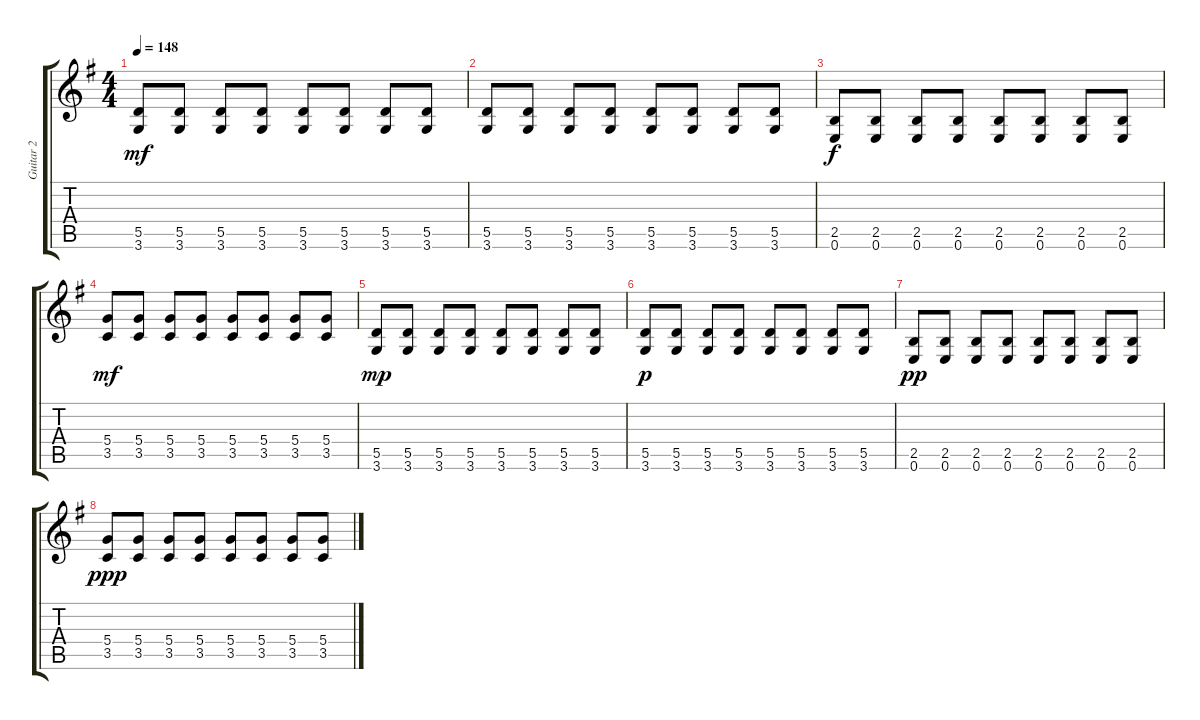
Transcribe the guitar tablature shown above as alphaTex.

\track ("Guitar 2" "Guitar 2") {instrument electricguitarmuted}
\staff {score tabs}
\tuning (E4 B3 G3 D3 A2 E2) {hide}
\ts (4 4)
\tempo 148
\clef g2
\ks g
(5.5 3.6).8{dy mf} (5.5 3.6).8 (5.5 3.6).8 (5.5 3.6).8 (5.5 3.6).8 (5.5 3.6).8 (5.5 3.6).8 (5.5 3.6).8 |
(5.5 3.6).8 (5.5 3.6).8 (5.5 3.6).8 (5.5 3.6).8 (5.5 3.6).8 (5.5 3.6).8 (5.5 3.6).8 (5.5 3.6).8 |
(2.5 0.6).8{dy f} (2.5 0.6).8 (2.5 0.6).8 (2.5 0.6).8 (2.5 0.6).8 (2.5 0.6).8 (2.5 0.6).8 (2.5 0.6).8 |
(5.4 3.5).8{dy mf} (5.4 3.5).8 (5.4 3.5).8 (5.4 3.5).8 (5.4 3.5).8 (5.4 3.5).8 (5.4 3.5).8 (5.4 3.5).8 |
(5.5 3.6).8{dy mp} (5.5 3.6).8 (5.5 3.6).8 (5.5 3.6).8 (5.5 3.6).8 (5.5 3.6).8 (5.5 3.6).8 (5.5 3.6).8 |
(5.5 3.6).8{dy p} (5.5 3.6).8 (5.5 3.6).8 (5.5 3.6).8 (5.5 3.6).8 (5.5 3.6).8 (5.5 3.6).8 (5.5 3.6).8 |
(2.5 0.6).8{dy pp} (2.5 0.6).8 (2.5 0.6).8 (2.5 0.6).8 (2.5 0.6).8 (2.5 0.6).8 (2.5 0.6).8 (2.5 0.6).8 |
(5.4 3.5).8{dy ppp} (5.4 3.5).8 (5.4 3.5).8 (5.4 3.5).8 (5.4 3.5).8 (5.4 3.5).8 (5.4 3.5).8 (5.4 3.5).8
